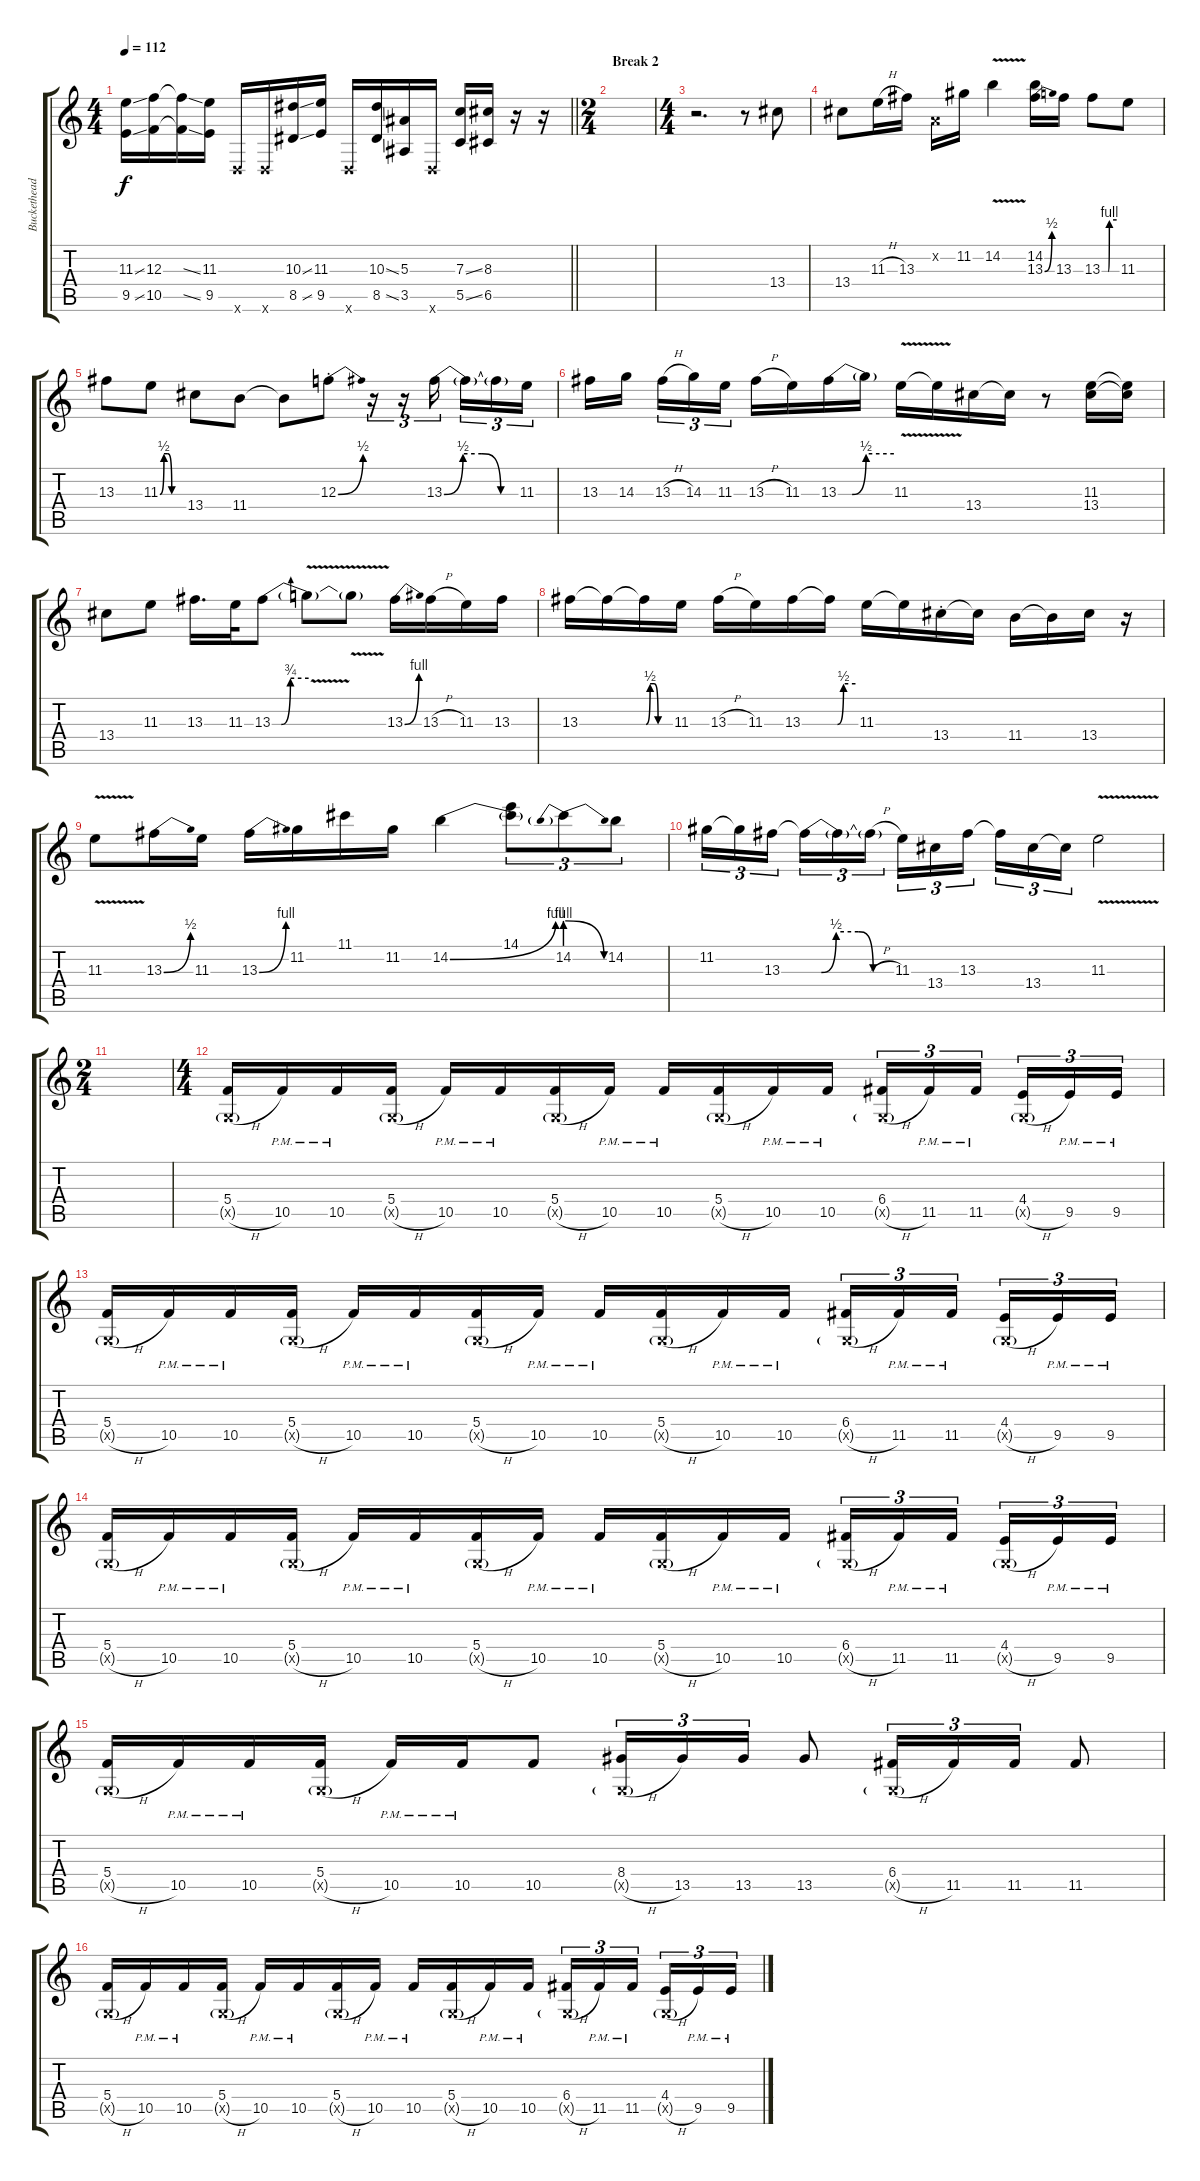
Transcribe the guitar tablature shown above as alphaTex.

\track ("Buckethead" "Buckethead") {instrument distortionguitar}
\staff {score tabs}
\tuning (D4 A3 F3 C3 G2 D2) {hide}
\ts (4 4)
\tempo 112
\clef g2
\barLineRight lightlight
\ks c
(11.3{ss} 9.5{ss}).16{dy f} (12.3 10.5).16 (12.3{ss t} 10.5{ss t}).16 (11.3 9.5).16 0.6{x}.16 0.6{x}.16 (10.3{ss} 8.5{ss}).16 (11.3 9.5).16 0.6{x}.16 (10.3{ss} 8.5{ss}).16 (5.3 3.5).16 0.6{x}.16 (7.3{ss} 5.5{ss}).16 (8.3 6.5).16 r.16 r.16 |
\ts (2 4)
\section ("" "Break 2")
|
\ts (4 4)
r.2{d} r.8 13.4.8 |
13.4.8 11.3{h}.16 13.3.16 0.2{x}.16 11.2.16 14.2{v}.4 (14.2 13.3{be (bend 0 0 60 2)}).16 13.3.16 13.3{be (custom 0 0 25 0 30 4 60 4)}.8 11.3.8 |
13.3.8 11.3{be (custom 0 0 10 2 20 2 30 0 60 0)}.8 13.4.8 11.4.8 11.4{t}.8 12.3{be (bend 0 0 60 2) st}.8 r.16{tu (3 2)} r.16{tu (3 2)} 13.3{be (custom 0 0 15 2 30 2 45 0 60 0)}.16{tu (3 2) beam splitsecondary} 13.3{t}.16{tu (3 2)} 13.3{t}.16{tu (3 2)} 11.3.16{tu (3 2)} |
13.3.16 14.3.16{beam splitsecondary} 13.3{h}.16{tu (3 2)} 14.3.16{tu (3 2)} 11.3.16{tu (3 2)} 13.3{h}.16 11.3.16 13.3{be (custom 0 0 15 0 30 2 60 2)}.16 13.3{t}.16 11.3{v}.16 11.3{t}.16 13.4.16 13.4{t}.16 r.8 (11.3 13.4).16 (11.3{t} 13.4{t}).16 |
13.4.8 11.3.8 13.3.16{d} 11.3.32 13.3{be (custom 0 0 15 0 30 3 60 3)}.8 13.3{v t}.8 13.3{t}.8 13.3{be (bend 0 0 60 4)}.16 13.3{h}.16 11.3.16 13.3.16 |
13.3.16 13.3{t}.16 13.3{be (custom 0 0 10 2 20 2 30 0 60 0) t}.16 11.3.16 13.3{h}.16 11.3.16 13.3.16 13.3{be (custom 0 0 15 0 30 2 60 2) t}.16 11.3.16 11.3{t}.16 13.4{st}.16 13.4{t}.16 11.4.16 11.4{t}.16 13.4.16 r.16 |
11.3{v}.8 13.3{be (bend 0 0 60 2)}.16 11.3.16 13.3{be (bend 0 0 60 4)}.16 11.2.16 11.1.16 11.2.16 14.2{be (bend 0 0 60 4)}.4 (14.1 14.2{t}).8{tu (3 2)} 14.2{be (prebendrelease 0 4 60 0)}.8{tu (3 2)} 14.2.8{tu (3 2)} |
11.2.16{tu (3 2)} 11.2{t}.16{tu (3 2)} 13.3.16{tu (3 2) beam splitsecondary} 13.3{be (custom 0 0 10 0 20 2 35 2 45 0 60 0) t}.16{tu (3 2)} 13.3{t}.16{tu (3 2)} 13.3{h t}.16{tu (3 2)} 11.3.16{tu (3 2)} 13.4.16{tu (3 2)} 13.3.16{tu (3 2) beam splitsecondary} 13.3{t}.16{tu (3 2)} 13.4.16{tu (3 2)} 13.4{t}.16{tu (3 2)} 11.3{v}.2 |
\ts (2 4)
|
\ts (4 4)
(5.4 0.5{h g x}).16 10.5{pm}.16 10.5{pm}.16 (5.4 0.5{h g x}).16 10.5{pm}.16 10.5{pm}.16 (5.4 0.5{h g x}).16 10.5{pm}.16 10.5{pm}.16 (5.4 0.5{h g x}).16 10.5{pm}.16 10.5{pm}.16 (6.4 0.5{h g x}).16{tu (3 2)} 11.5{pm}.16{tu (3 2)} 11.5{pm}.16{tu (3 2) beam splitsecondary} (4.4 0.5{h g x}).16{tu (3 2)} 9.5{pm}.16{tu (3 2)} 9.5{pm}.16{tu (3 2)} |
(5.4 0.5{h g x}).16 10.5{pm}.16 10.5{pm}.16 (5.4 0.5{h g x}).16 10.5{pm}.16 10.5{pm}.16 (5.4 0.5{h g x}).16 10.5{pm}.16 10.5{pm}.16 (5.4 0.5{h g x}).16 10.5{pm}.16 10.5{pm}.16 (6.4 0.5{h g x}).16{tu (3 2)} 11.5{pm}.16{tu (3 2)} 11.5{pm}.16{tu (3 2) beam splitsecondary} (4.4 0.5{h g x}).16{tu (3 2)} 9.5{pm}.16{tu (3 2)} 9.5{pm}.16{tu (3 2)} |
(5.4 0.5{h g x}).16 10.5{pm}.16 10.5{pm}.16 (5.4 0.5{h g x}).16 10.5{pm}.16 10.5{pm}.16 (5.4 0.5{h g x}).16 10.5{pm}.16 10.5{pm}.16 (5.4 0.5{h g x}).16 10.5{pm}.16 10.5{pm}.16 (6.4 0.5{h g x}).16{tu (3 2)} 11.5{pm}.16{tu (3 2)} 11.5{pm}.16{tu (3 2) beam splitsecondary} (4.4 0.5{h g x}).16{tu (3 2)} 9.5{pm}.16{tu (3 2)} 9.5{pm}.16{tu (3 2)} |
(5.4 0.5{h g x}).16 10.5{pm}.16 10.5{pm}.16 (5.4 0.5{h g x}).16 10.5{pm}.16 10.5{pm}.16 10.5.8 (8.4 0.5{h g x}).16{tu (3 2)} 13.5.16{tu (3 2)} 13.5.16{tu (3 2)} 13.5.8 (6.4 0.5{h g x}).16{tu (3 2)} 11.5.16{tu (3 2)} 11.5.16{tu (3 2)} 11.5.8 |
(5.4 0.5{h g x}).16 10.5{pm}.16 10.5{pm}.16 (5.4 0.5{h g x}).16 10.5{pm}.16 10.5{pm}.16 (5.4 0.5{h g x}).16 10.5{pm}.16 10.5{pm}.16 (5.4 0.5{h g x}).16 10.5{pm}.16 10.5{pm}.16 (6.4 0.5{h g x}).16{tu (3 2)} 11.5{pm}.16{tu (3 2)} 11.5{pm}.16{tu (3 2) beam splitsecondary} (4.4 0.5{h g x}).16{tu (3 2)} 9.5{pm}.16{tu (3 2)} 9.5{pm}.16{tu (3 2)}
